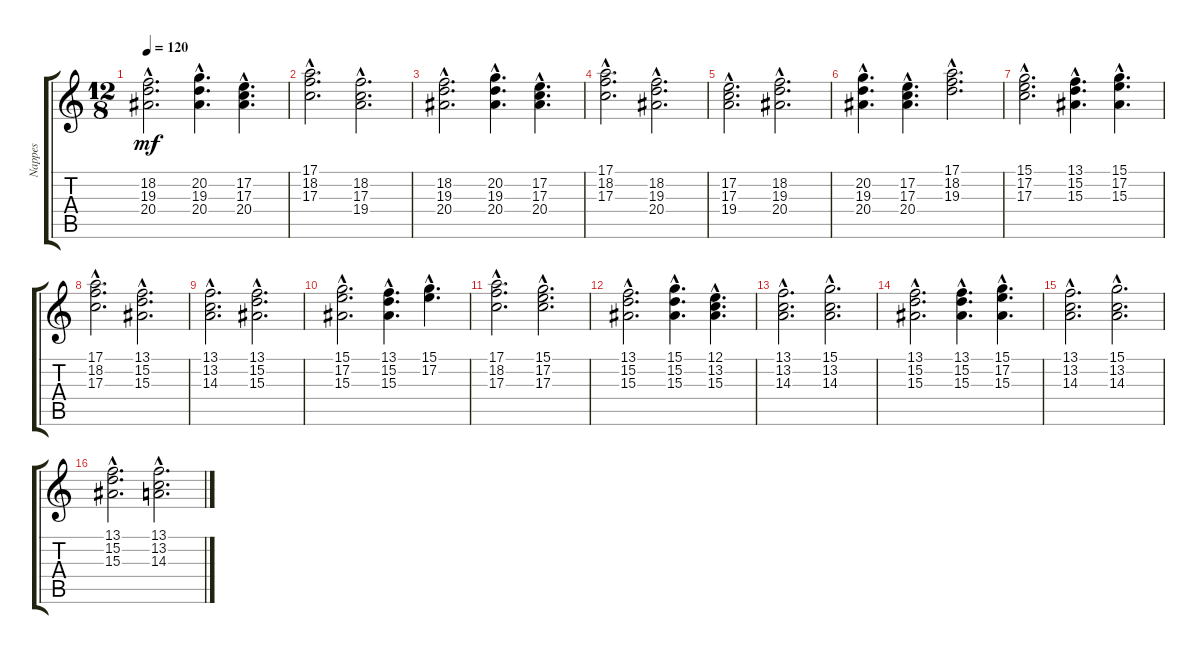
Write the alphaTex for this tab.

\track ("Nappes" "Nappes") {instrument stringensemble1}
\staff {score tabs}
\tuning (E4 B3 G3 D3 A2 E2) {hide}
\ts (12 8)
\tempo 120
\clef g2
\ks c
(18.2{hac} 19.3{hac} 20.4{hac}).2{d dy mf} (20.2{hac} 19.3{hac} 20.4{hac}).4{d} (17.2{hac} 17.3{hac} 20.4{hac}).4{d} |
(17.1{hac} 18.2{hac} 17.3{hac}).2{d} (18.2{hac} 17.3{hac} 19.4{hac}).2{d} |
(18.2{hac} 19.3{hac} 20.4{hac}).2{d} (20.2{hac} 19.3{hac} 20.4{hac}).4{d} (17.2{hac} 17.3{hac} 20.4{hac}).4{d} |
(17.1{hac} 18.2{hac} 17.3{hac}).2{d} (18.2{hac} 19.3{hac} 20.4{hac}).2{d} |
(17.2{hac} 17.3{hac} 19.4{hac}).2{d} (18.2{hac} 19.3{hac} 20.4{hac}).2{d} |
(20.2{hac} 19.3{hac} 20.4{hac}).4{d} (17.2{hac} 17.3{hac} 20.4{hac}).4{d} (17.1{hac} 18.2{hac} 19.3{hac}).2{d} |
(15.1{hac} 17.2{hac} 17.3{hac}).2{d} (13.1{hac} 15.2{hac} 15.3{hac}).4{d} (15.1{hac} 17.2{hac} 15.3{hac}).4{d} |
(17.1{hac} 18.2{hac} 17.3{hac}).2{d} (13.1{hac} 15.2{hac} 15.3{hac}).2{d} |
(13.1{hac} 13.2{hac} 14.3{hac}).2{d} (13.1{hac} 15.2{hac} 15.3{hac}).2{d} |
(15.1{hac} 17.2{hac} 15.3{hac}).2{d volume 8} (13.1{hac} 15.2{hac} 15.3{hac}).4{d volume 9} (15.1{hac} 17.2{hac}).4{d volume 10} |
(17.1{hac} 18.2{hac} 17.3{hac}).2{d volume 11} (15.1{hac} 17.2{hac} 17.3{hac}).2{d} |
(13.1{hac} 15.2{hac} 15.3{hac}).2{d} (15.1{hac} 15.2{hac} 15.3{hac}).4{d} (12.1{hac} 13.2{hac} 15.3{hac}).4{d} |
(13.1{hac} 13.2{hac} 14.3{hac}).2{d} (15.1{hac} 13.2{hac} 14.3{hac}).2{d} |
(13.1{hac} 15.2{hac} 15.3{hac}).2{d} (13.1{hac} 15.2{hac} 15.3{hac}).4{d} (15.1{hac} 17.2{hac} 15.3{hac}).4{d} |
(13.1{hac} 13.2{hac} 14.3{hac}).2{d} (15.1{hac} 13.2{hac} 14.3{hac}).2{d} |
(13.1{hac} 15.2{hac} 15.3{hac}).2{d} (13.1{hac} 13.2{hac} 14.3{hac}).2{d}
